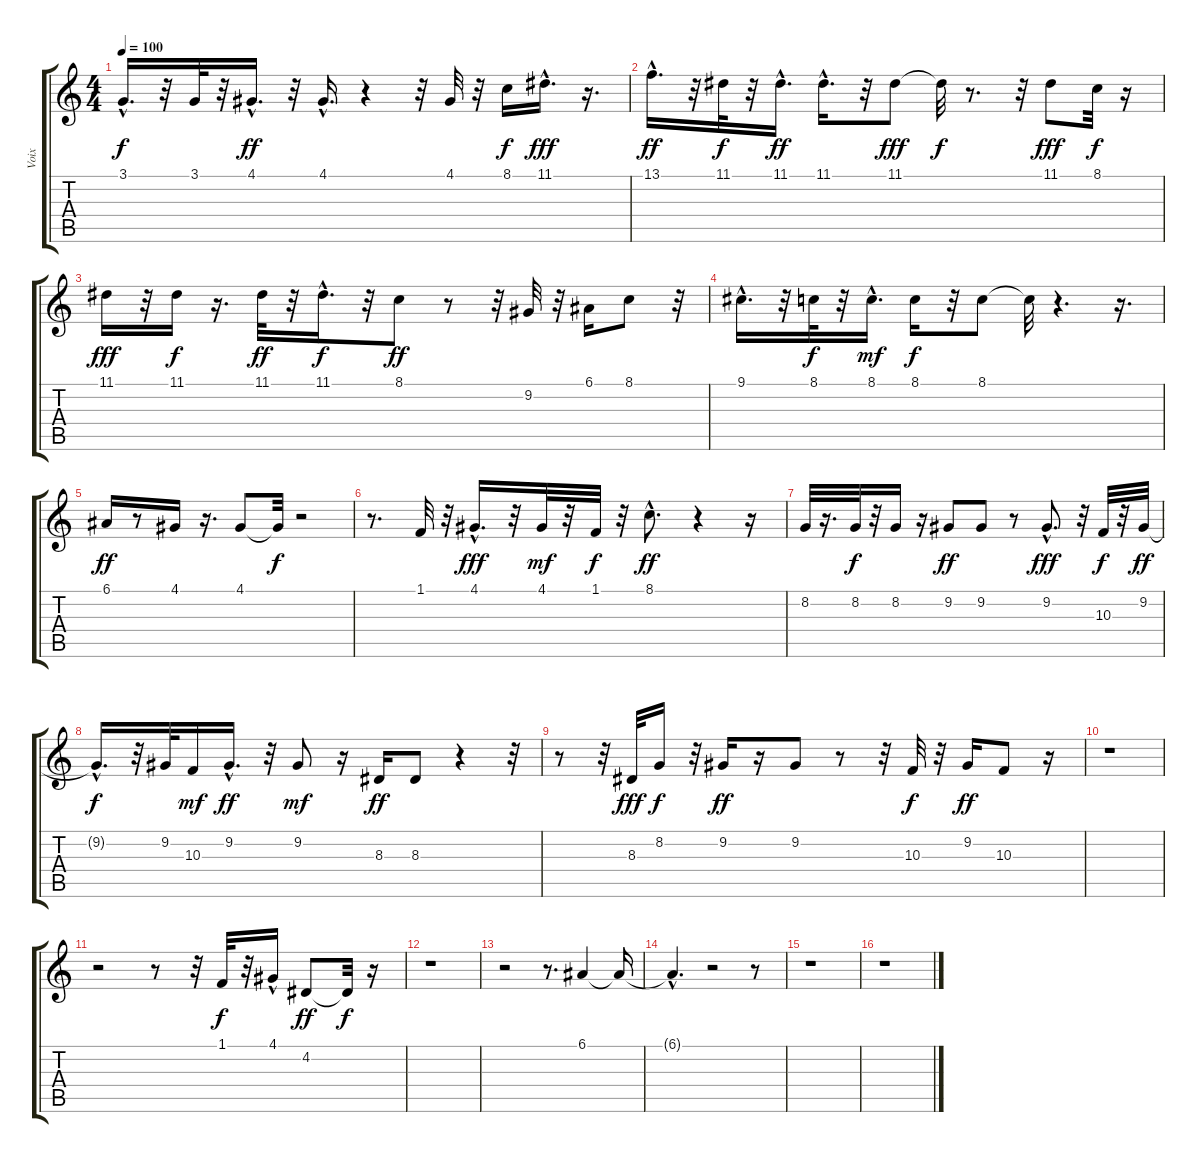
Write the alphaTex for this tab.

\track ("Voix" "Voix") {instrument harmonica}
\staff {score tabs}
\tuning (E4 B3 G3 D3 A2 E2) {hide}
\ts (4 4)
\tempo 100
\clef g2
\ks c
3.1{hac}.16{d dy f} r.32 3.1.32 r.32 4.1{hac}.16{d dy ff} r.32 4.1{hac}.16{d} r.4 r.32 4.1.32 r.32 8.1.16{dy f} 11.1{hac}.16{d dy fff} r.16{d} |
13.1{hac}.16{d dy ff} r.32 11.1.32{dy f} r.32 11.1{hac}.16{d dy ff} 11.1{hac}.16{d} r.32 11.1.8{dy fff} 11.1{t}.32{dy f} r.8{d} r.32 11.1.8{dy fff} 8.1.32{dy f} r.16 |
11.1.16{dy fff} r.32 11.1.16{dy f} r.16{d} 11.1.32{dy ff} r.32 11.1{hac}.16{d dy f} r.32 8.1.8{dy ff} r.8 r.32 9.2.32 r.32 6.1.16 8.1.8 r.32 |
9.1{hac}.16{d} r.32 8.1.32{dy f} r.32 8.1{hac}.16{d dy mf} 8.1.16{dy f} r.32 8.1.8 8.1{t}.32 r.4{d} r.16{d} |
6.1.16{dy ff} r.8 4.1.16 r.16{d} 4.1.8 4.1{t}.32{dy f} r.2 |
r.8{d} 1.1.32 r.32 4.1{hac}.16{d dy fff} r.32 4.1.32{dy mf} r.32 1.1.32{dy f} r.32 8.1{hac}.8{d dy ff} r.4 r.16 |
8.2.32 r.16{d} 8.2.32{dy f} r.32 8.2.16 r.16 9.2.8{dy ff} 9.2.8 r.8 9.2{hac}.8{d dy fff} r.32 10.3.32{dy f} r.32 9.2.32{dy ff} |
9.2{hac t}.16{d dy f} r.32 9.2.32 10.3.16{dy mf} 9.2{hac}.16{d dy ff} r.32 9.2.8{dy mf} r.16 8.3.16{dy ff} 8.3.8 r.4 r.32 |
r.8 r.32 8.3.32{dy fff} 8.2.16{dy f} r.32 9.2.16{dy ff} r.16 9.2.8 r.8 r.32 10.3.32{dy f} r.32 9.2.16{dy ff} 10.3.8 r.16 |
r.1 |
r.2 r.8 r.32 1.1.32{dy f} r.32 4.1{hac}.16 4.2.8{dy ff} 4.2{t}.32{dy f} r.16 |
r.1 |
r.2 r.8{d} 6.1.4 6.1{t}.16 |
6.1{hac t}.4{d} r.2 r.8 |
r.1 |
r.1
